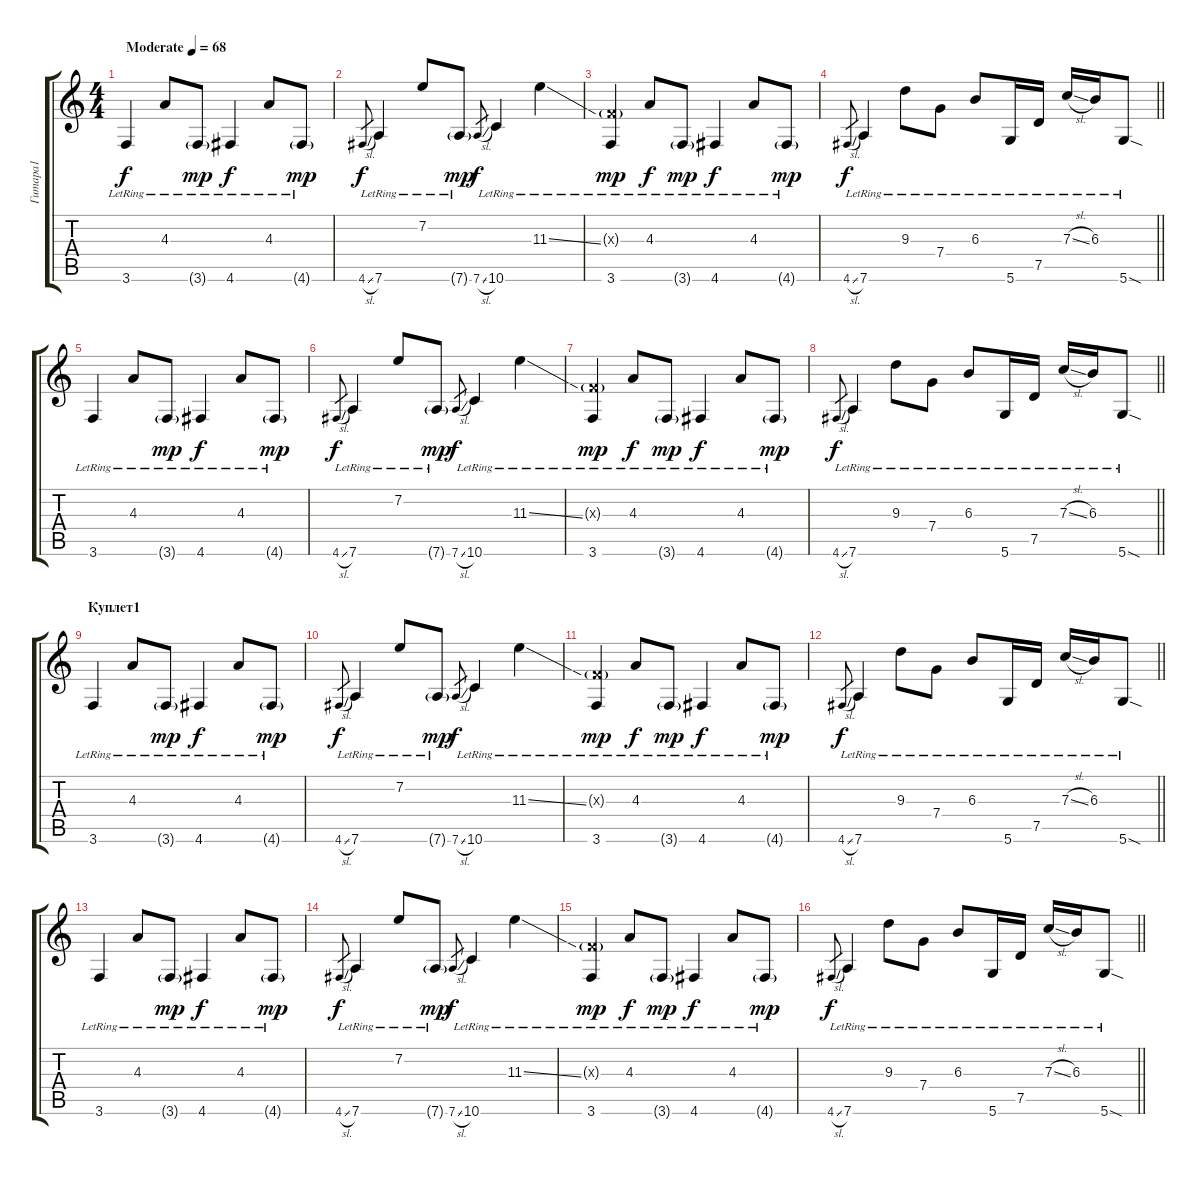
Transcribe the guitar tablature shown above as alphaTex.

\track ("Гитара1" "Гитара1") {instrument acousticguitarsteel}
\staff {score tabs}
\tuning (D4 A3 F3 C3 G2 D2) {hide}
\ts (4 4)
\tempo (68 "Moderate")
\clef g2
\ks c
3.6{lr}.4{dy f instrument acousticguitarsteel} 4.3{lr}.8 3.6{g lr}.8{dy mp} 4.6{lr}.4{dy f} 4.3{lr}.8 4.6{g lr}.8{dy mp} |
4.6{sl}.8{gr dy f} 7.6{lr}.4 7.2{lr}.8 7.6{g lr}.8{dy mp} 7.6{sl}.8{gr dy f} 10.6{lr}.4 11.3{ss lr}.4 |
(0.3{g x} 3.6{lr}).4{dy mp} 4.3{lr}.8{dy f} 3.6{g lr}.8{dy mp} 4.6{lr}.4{dy f} 4.3{lr}.8 4.6{g lr}.8{dy mp} |
\barLineRight lightlight
4.6{sl}.8{gr dy f} 7.6{lr}.4 9.3{lr}.8 7.4{lr}.8 6.3{lr}.8 5.6{lr}.16 7.5{lr}.16 7.3{sl lr}.16 6.3{lr}.16 5.6{sod lr}.8 |
\section ("" "")
3.6{lr}.4 4.3{lr}.8 3.6{g lr}.8{dy mp} 4.6{lr}.4{dy f} 4.3{lr}.8 4.6{g lr}.8{dy mp} |
4.6{sl}.8{gr dy f} 7.6{lr}.4 7.2{lr}.8 7.6{g lr}.8{dy mp} 7.6{sl}.8{gr dy f} 10.6{lr}.4 11.3{ss lr}.4 |
(0.3{g x} 3.6{lr}).4{dy mp} 4.3{lr}.8{dy f} 3.6{g lr}.8{dy mp} 4.6{lr}.4{dy f} 4.3{lr}.8 4.6{g lr}.8{dy mp} |
\barLineRight lightlight
4.6{sl}.8{gr dy f} 7.6{lr}.4 9.3{lr}.8 7.4{lr}.8 6.3{lr}.8 5.6{lr}.16 7.5{lr}.16 7.3{sl lr}.16 6.3{lr}.16 5.6{sod lr}.8 |
\section ("" "Куплет1")
3.6{lr}.4 4.3{lr}.8 3.6{g lr}.8{dy mp} 4.6{lr}.4{dy f} 4.3{lr}.8 4.6{g lr}.8{dy mp} |
4.6{sl}.8{gr dy f} 7.6{lr}.4 7.2{lr}.8 7.6{g lr}.8{dy mp} 7.6{sl}.8{gr dy f} 10.6{lr}.4 11.3{ss lr}.4 |
(0.3{g x} 3.6{lr}).4{dy mp} 4.3{lr}.8{dy f} 3.6{g lr}.8{dy mp} 4.6{lr}.4{dy f} 4.3{lr}.8 4.6{g lr}.8{dy mp} |
\barLineRight lightlight
4.6{sl}.8{gr dy f} 7.6{lr}.4 9.3{lr}.8 7.4{lr}.8 6.3{lr}.8 5.6{lr}.16 7.5{lr}.16 7.3{sl lr}.16 6.3{lr}.16 5.6{sod lr}.8 |
3.6{lr}.4 4.3{lr}.8 3.6{g lr}.8{dy mp} 4.6{lr}.4{dy f} 4.3{lr}.8 4.6{g lr}.8{dy mp} |
4.6{sl}.8{gr dy f} 7.6{lr}.4 7.2{lr}.8 7.6{g lr}.8{dy mp} 7.6{sl}.8{gr dy f} 10.6{lr}.4 11.3{ss lr}.4 |
(0.3{g x} 3.6{lr}).4{dy mp} 4.3{lr}.8{dy f} 3.6{g lr}.8{dy mp} 4.6{lr}.4{dy f} 4.3{lr}.8 4.6{g lr}.8{dy mp} |
\barLineRight lightlight
4.6{sl}.8{gr dy f} 7.6{lr}.4 9.3{lr}.8 7.4{lr}.8 6.3{lr}.8 5.6{lr}.16 7.5{lr}.16 7.3{sl lr}.16 6.3{lr}.16 5.6{sod lr}.8
